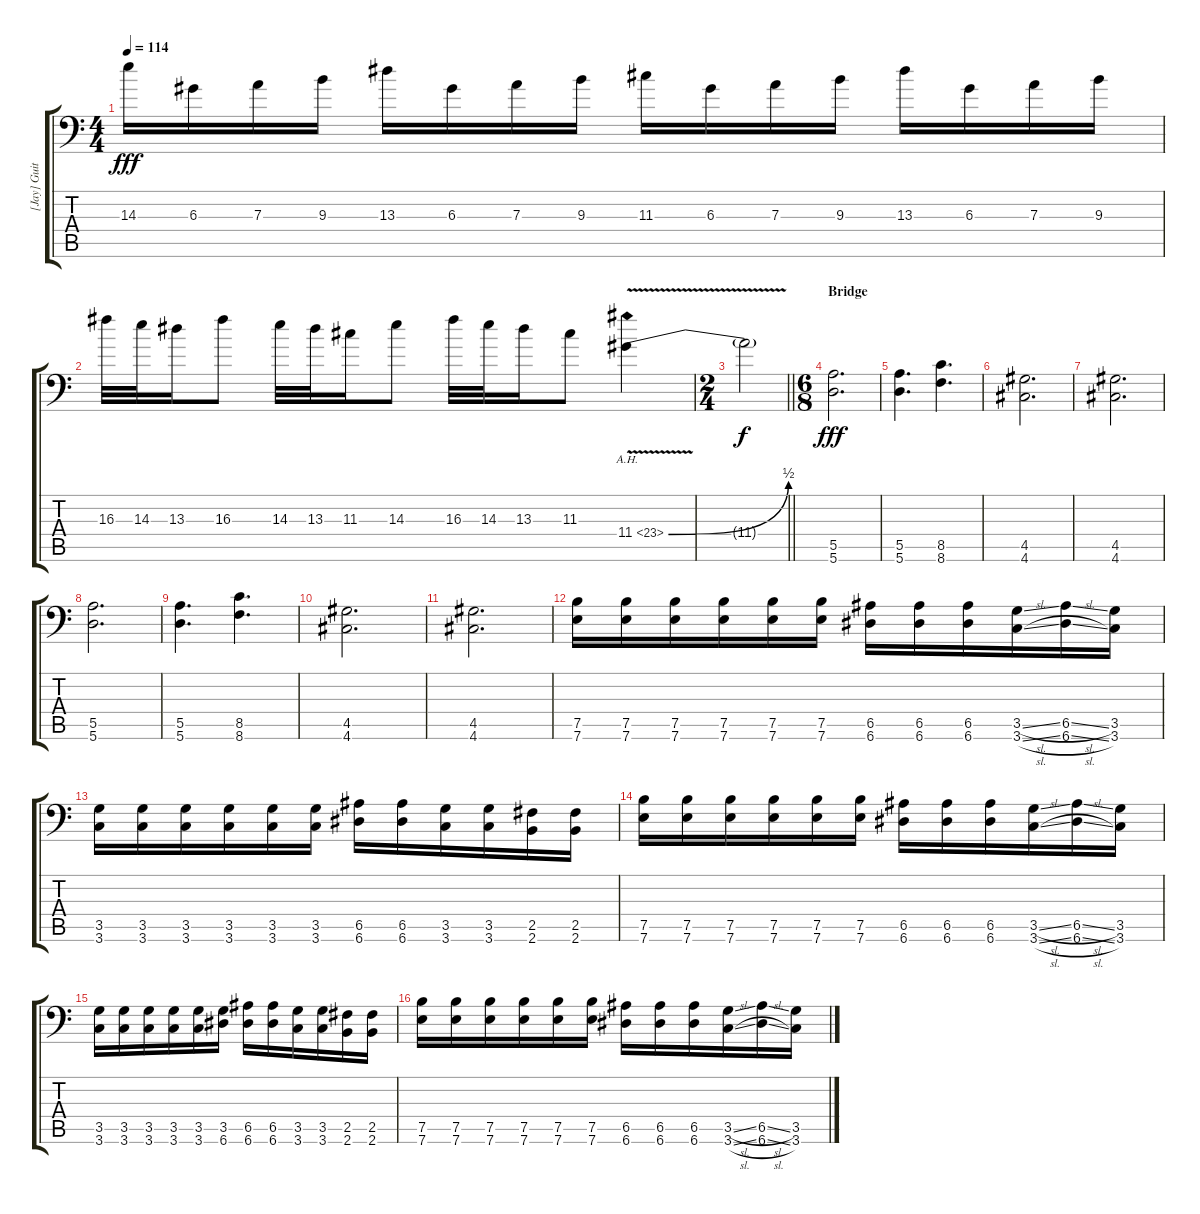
\track ("[Jay] Guitar #1" "[Jay] Guit") {solo instrument distortionguitar}
\staff {score tabs}
\tuning (B3 Gb3 D3 A2 E2 A1) {hide}
\ts (4 4)
\tempo 114
\clef f4
\ks c
14.3.16{dy fff} 6.3.16 7.3.16 9.3.16 13.3.16 6.3.16 7.3.16 9.3.16 11.3.16 6.3.16 7.3.16 9.3.16 13.3.16 6.3.16 7.3.16 9.3.16 |
16.3.32 14.3.32 13.3.16 16.3.8 14.3.32 13.3.32 11.3.16 14.3.8 16.3.32 14.3.32 13.3.16 11.3.8 11.4{be (bend 0 0 60 2) ah 12 v}.4 |
\ts (2 4)
\barLineRight lightlight
11.4{t}.2{dy f} |
\ts (6 8)
\section ("" "Bridge")
(5.5 5.6).2{d dy fff} |
(5.5 5.6).4{d} (8.5 8.6).4{d} |
(4.5 4.6).2{d} |
(4.5 4.6).2{d} |
(5.5 5.6).2{d} |
(5.5 5.6).4{d} (8.5 8.6).4{d} |
(4.5 4.6).2{d} |
(4.5 4.6).2{d} |
(7.5 7.6).16 (7.5 7.6).16 (7.5 7.6).16 (7.5 7.6).16 (7.5 7.6).16 (7.5 7.6).16 (6.5 6.6).16 (6.5 6.6).16 (6.5 6.6).16 (3.5{sl} 3.6{sl}).16 (6.5{sl} 6.6{sl}).16 (3.5 3.6).16 |
(3.5 3.6).16 (3.5 3.6).16 (3.5 3.6).16 (3.5 3.6).16 (3.5 3.6).16 (3.5 3.6).16 (6.5 6.6).16 (6.5 6.6).16 (3.5 3.6).16 (3.5 3.6).16 (2.5 2.6).16 (2.5 2.6).16 |
(7.5 7.6).16 (7.5 7.6).16 (7.5 7.6).16 (7.5 7.6).16 (7.5 7.6).16 (7.5 7.6).16 (6.5 6.6).16 (6.5 6.6).16 (6.5 6.6).16 (3.5{sl} 3.6{sl}).16 (6.5{sl} 6.6{sl}).16 (3.5 3.6).16 |
(3.5 3.6).16 (3.5 3.6).16 (3.5 3.6).16 (3.5 3.6).16 (3.5 3.6).16 (3.5 6.6).16 (6.5 6.6).16 (6.5 6.6).16 (3.5 3.6).16 (3.5 3.6).16 (2.5 2.6).16 (2.5 2.6).16 |
(7.5 7.6).16 (7.5 7.6).16 (7.5 7.6).16 (7.5 7.6).16 (7.5 7.6).16 (7.5 7.6).16 (6.5 6.6).16 (6.5 6.6).16 (6.5 6.6).16 (3.5{sl} 3.6{sl}).16 (6.5{sl} 6.6{sl}).16 (3.5 3.6).16
